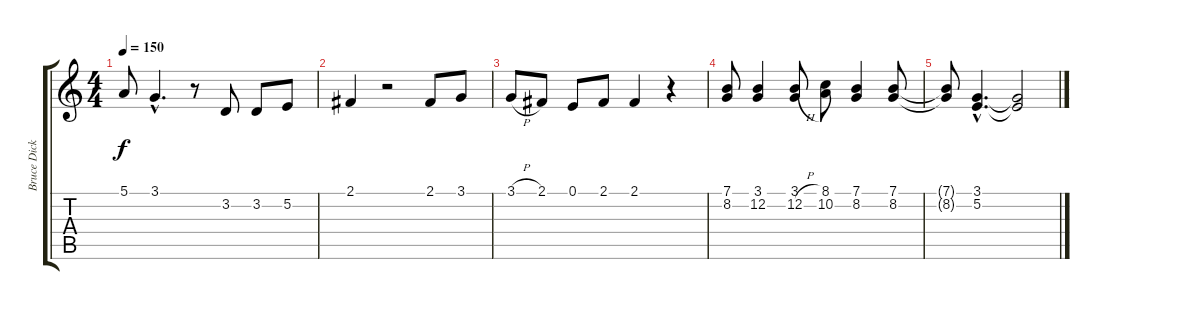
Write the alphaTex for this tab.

\track ("Bruce Dickinson" "Bruce Dick") {instrument violin}
\staff {score tabs}
\tuning (E4 B3 G3 D3 A2 E2) {hide}
\ts (4 4)
\tempo 150
\clef g2
\ks c
5.1{t}.8{dy f} 3.1{hac}.4{d} r.8 3.2.8 3.2.8 5.2.8 |
2.1.4 r.2 2.1.8 3.1.8 |
3.1{h}.8 2.1.8 0.1.8 2.1.8 2.1.4 r.4 |
(7.1 8.2).8 (3.1 12.2).4 (3.1{h} 12.2{h}).8 (8.1 10.2).8 (7.1 8.2).4 (7.1 8.2).8 |
(7.1{t} 8.2{t}).8 (3.1{hac} 5.2{hac}).4{d} (3.1{t} 5.2{t}).2
